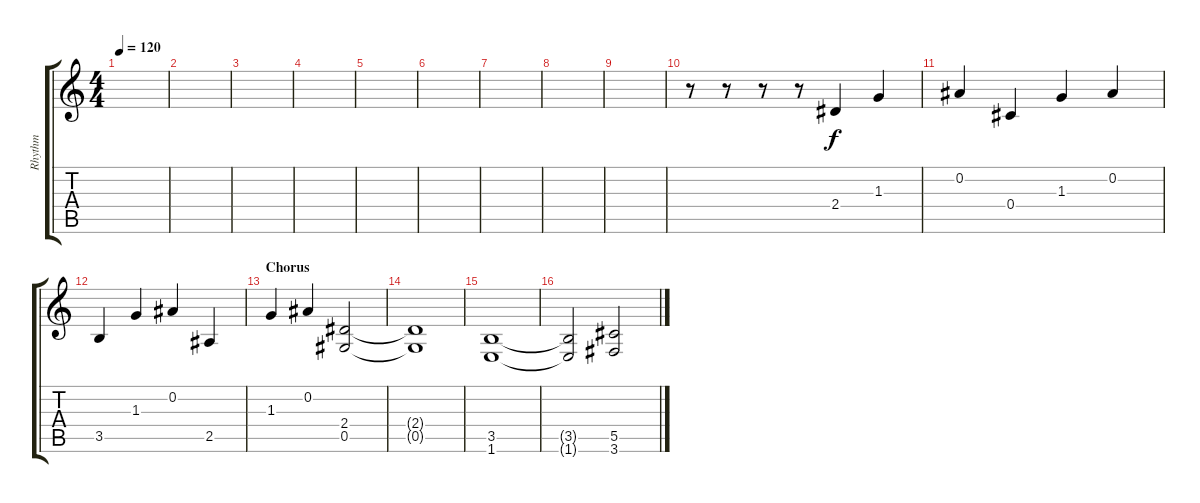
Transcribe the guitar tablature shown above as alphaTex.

\track ("Rhythm" "Rhythm") {instrument distortionguitar}
\staff {score tabs}
\tuning (Eb4 Bb3 Gb3 Db3 Ab2 Eb2) {hide}
\ts (4 4)
\tempo 120
\clef g2
\ks c
|
|
|
|
|
|
|
|
|
r.8 r.8 r.8 r.8 2.4.4{balance 0 instrument electricguitarclean} 1.3.4 |
0.2.4 0.4.4 1.3.4 0.2.4 |
3.5.4 1.3.4 0.2.4 2.5.4 |
\section ("" "Chorus")
1.3.4 0.2.4 (2.4 0.5).2{balance 8 instrument distortionguitar} |
(2.4{t} 0.5{t}).1 |
(3.5 1.6).1 |
(3.5{t} 1.6{t}).2 (5.5 3.6).2
